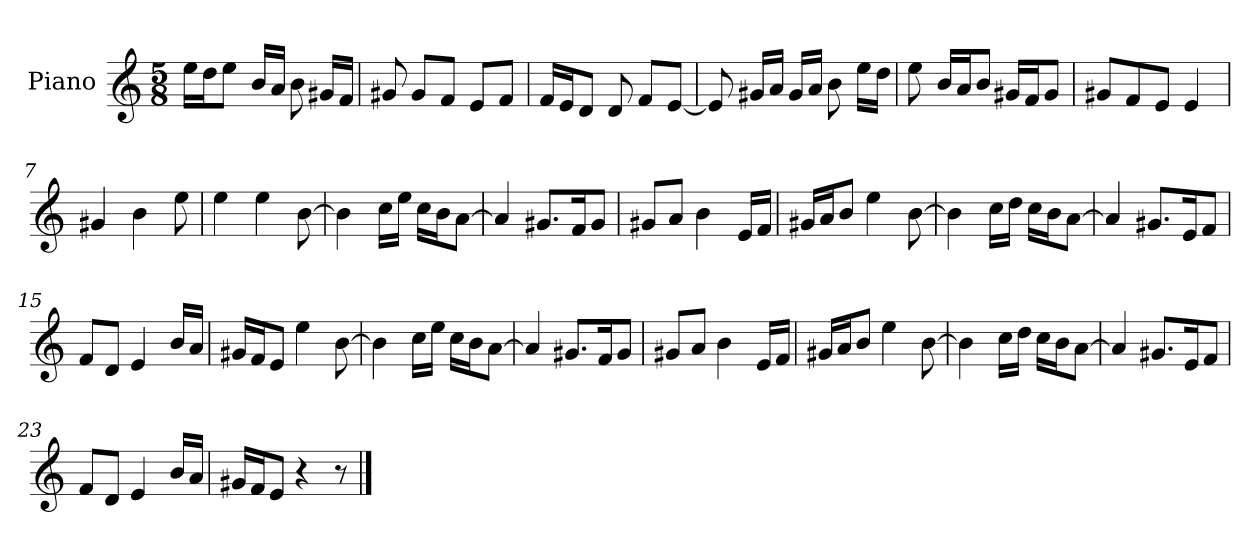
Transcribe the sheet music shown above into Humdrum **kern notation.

**kern
*part1
*staff1
*I"Piano
*I'Pno.
*clefG2
*k[]
*M5/8
*MM100
=1
16ee\LL
16dd\J
8ee\J
16b/LL
16a/JJ
8b\
16g#X/LL
16f/JJ
=2
8g#X/
8g#/L
8f/J
8e/L
8f/J
=3
16f/LL
16e/J
8d/J
8d/
8f/L
[8e/J
=4
8e/]
16g#X/LL
16a/JJ
16g#/LL
16a/JJ
8b\
16ee\LL
16dd\JJ
=5
8ee\
16b/LL
16a/J
8b/J
16g#X/LL
16f/J
8g#/J
=6
8g#X/L
8f/
8e/J
4e/
=7
4g#X/
4b\
8ee\
!!LO:LB:g=z
=8
4ee\
4ee\
[8b\
=9
4b\]
16cc\LL
16ee\JJ
16cc\LL
16b\J
[8a\J
=10
4a/]
8.g#X/L
16f/K
8g#/J
=11
8g#X/L
8a/J
4b\
16e/LL
16f/JJ
=12
16g#X/LL
16a/J
8b/J
4ee\
[8b\
=13
4b\]
16cc\LL
16dd\JJ
16cc\LL
16b\J
[8a\J
=14
4a/]
8.g#X/L
16e/K
8f/J
=15
8f/L
8d/J
4e/
16b/LL
16a/JJ
=16
16g#X/LL
16f/J
8e/J
4ee\
[8b\
!!LO:LB:g=z
=17
4b\]
16cc\LL
16ee\JJ
16cc\LL
16b\J
[8a\J
=18
4a/]
8.g#X/L
16f/K
8g#/J
=19
8g#X/L
8a/J
4b\
16e/LL
16f/JJ
=20
16g#X/LL
16a/J
8b/J
4ee\
[8b\
=21
4b\]
16cc\LL
16dd\JJ
16cc\LL
16b\J
[8a\J
=22
4a/]
8.g#X/L
16e/K
8f/J
=23
8f/L
8d/J
4e/
16b/LL
16a/JJ
=24
16g#X/LL
16f/J
8e/J
4r
8r
==
*-
